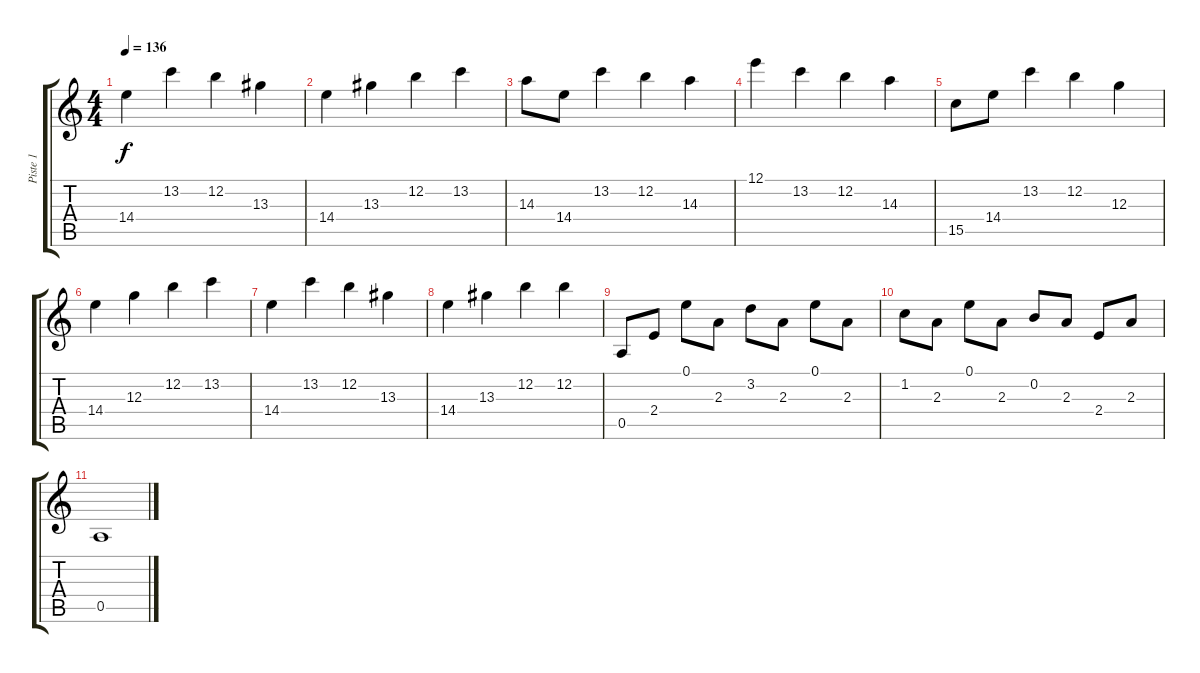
\track ("Piste 1" "Piste 1") {instrument electricguitarclean}
\staff {score tabs}
\tuning (E4 B3 G3 D3 A2 E2) {hide}
\ts (4 4)
\tempo 136
\clef g2
\ks c
14.4.4{dy f} 13.2.4 12.2.4 13.3.4 |
14.4.4 13.3.4 12.2.4 13.2.4 |
14.3.8 14.4.8 13.2.4 12.2.4 14.3.4 |
12.1.4 13.2.4 12.2.4 14.3.4 |
15.5.8 14.4.8 13.2.4 12.2.4 12.3.4 |
14.4.4 12.3.4 12.2.4 13.2.4 |
14.4.4 13.2.4 12.2.4 13.3.4 |
14.4.4 13.3.4 12.2.4 12.2.4 |
0.5.8 2.4.8 0.1.8 2.3.8 3.2.8 2.3.8 0.1.8 2.3.8 |
1.2.8 2.3.8 0.1.8 2.3.8 0.2.8 2.3.8 2.4.8 2.3.8 |
0.5.1
